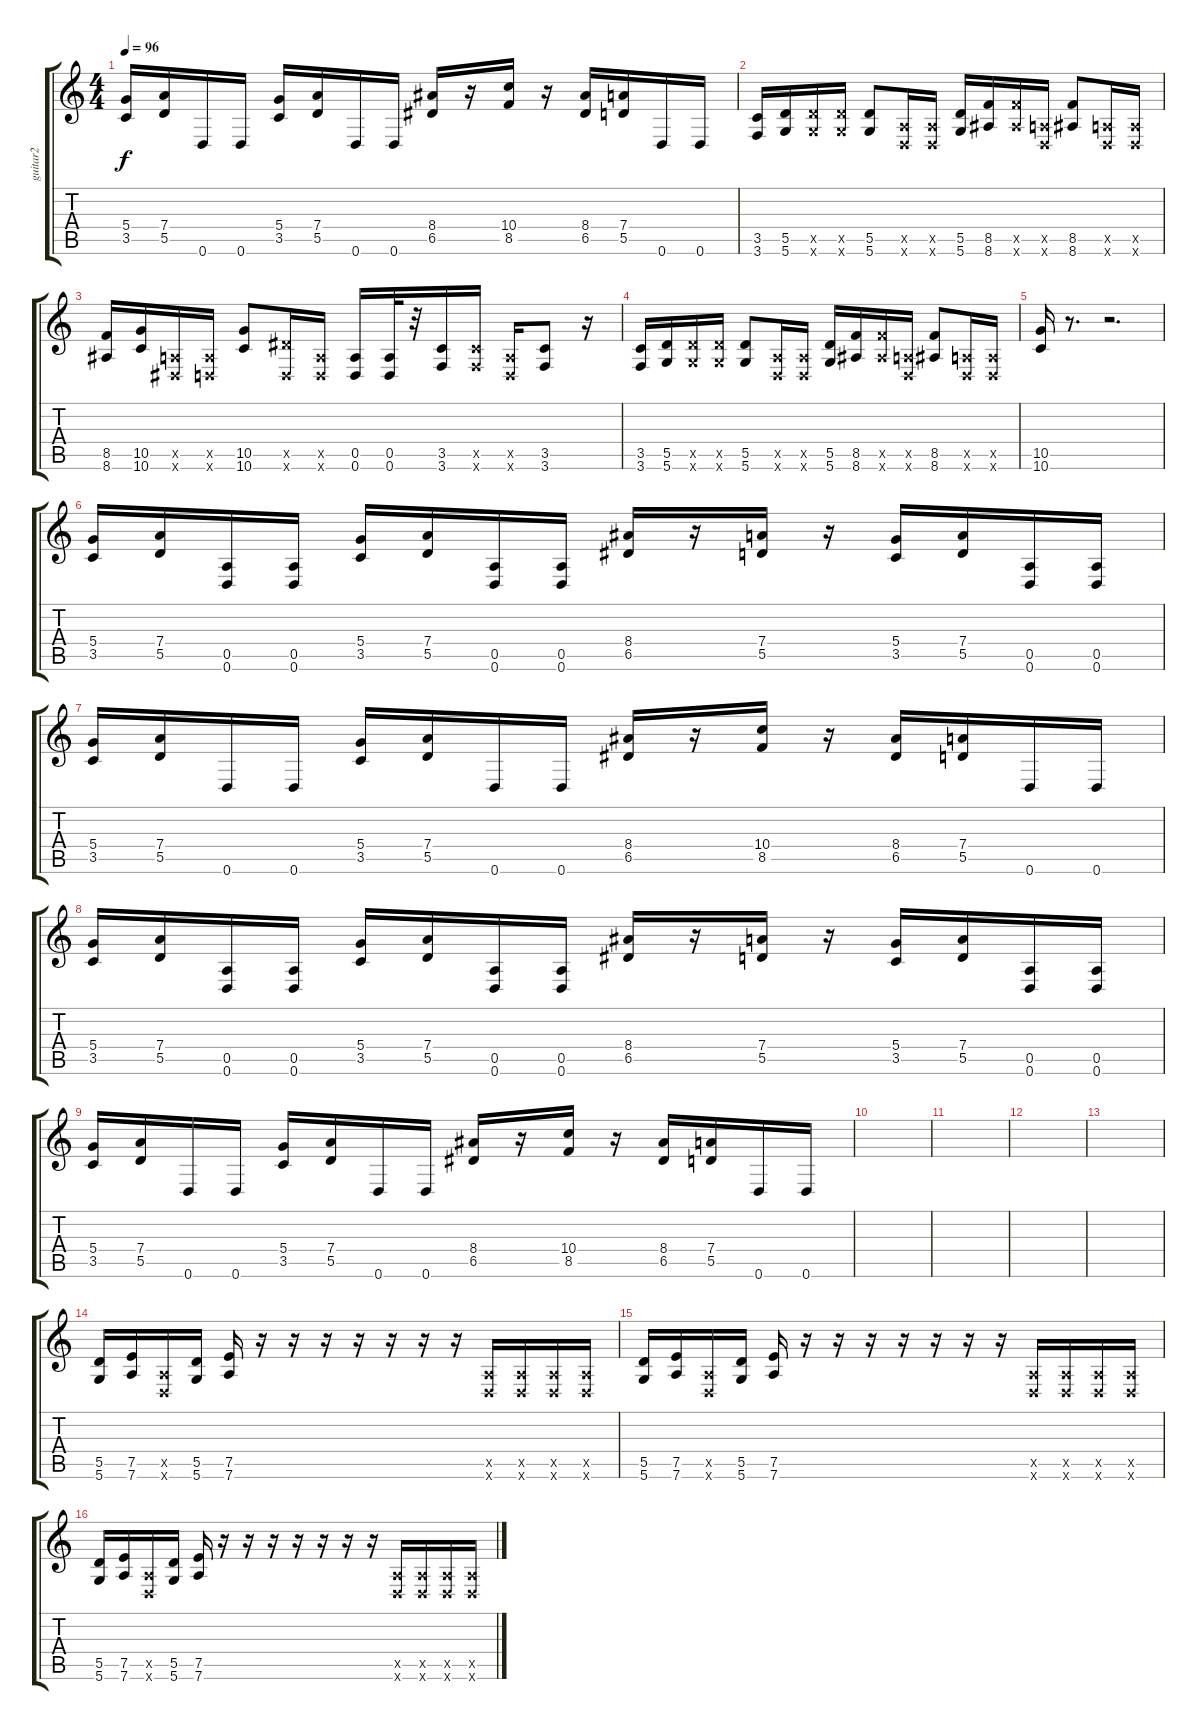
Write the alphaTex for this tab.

\track ("guitar2" "guitar2") {instrument distortionguitar}
\staff {score tabs}
\tuning (E4 B3 G3 D3 A2 D2) {hide}
\ts (4 4)
\tempo 96
\clef g2
\ks c
(5.4 3.5).16{dy f} (7.4 5.5).16 0.6.16 0.6.16 (5.4 3.5).16 (7.4 5.5).16 0.6.16 0.6.16 (8.4 6.5).16 r.16 (10.4 8.5).16 r.16 (8.4 6.5).16 (7.4 5.5).16 0.6.16 0.6.16 |
(3.5 3.6).16 (5.5 5.6).16 (5.5{x} 5.6{x}).16 (5.5{x} 5.6{x}).16 (5.5 5.6).8 (0.5{x} 0.6{x}).16 (0.5{x} 0.6{x}).16 (5.5 5.6).16 (8.5 8.6).16 (8.5{x} 8.6{x}).16 (0.5{x} 0.6{x}).16 (8.5 8.6).8 (0.5{x} 0.6{x}).16 (0.5{x} 0.6{x}).16 |
(8.5 8.6).16 (10.5 10.6).16 (0.5{x} 1.6{x}).16 (0.5{x} 0.6{x}).16 (10.5 10.6).8 (6.5{x} 0.6{x}).16 (0.5{x} 0.6{x}).16 (0.5 0.6).16 (0.5 0.6).32 r.32 (3.5 3.6).16 (3.5{x} 3.6{x}).16 (0.5{x} 0.6{x}).16 (3.5 3.6).8 r.16 |
(3.5 3.6).16 (5.5 5.6).16 (5.5{x} 5.6{x}).16 (5.5{x} 5.6{x}).16 (5.5 5.6).8 (0.5{x} 0.6{x}).16 (0.5{x} 0.6{x}).16 (5.5 5.6).16 (8.5 8.6).16 (8.5{x} 8.6{x}).16 (0.5{x} 0.6{x}).16 (8.5 8.6).8 (0.5{x} 0.6{x}).16 (0.5{x} 0.6{x}).16 |
(10.5 10.6).16 r.8{d} r.2{d} |
(5.4 3.5).16 (7.4 5.5).16 (0.5 0.6).16 (0.5 0.6).16 (5.4 3.5).16 (7.4 5.5).16 (0.5 0.6).16 (0.5 0.6).16 (8.4 6.5).16 r.16 (7.4 5.5).16 r.16 (5.4 3.5).16 (7.4 5.5).16 (0.5 0.6).16 (0.5 0.6).16 |
(5.4 3.5).16 (7.4 5.5).16 0.6.16 0.6.16 (5.4 3.5).16 (7.4 5.5).16 0.6.16 0.6.16 (8.4 6.5).16 r.16 (10.4 8.5).16 r.16 (8.4 6.5).16 (7.4 5.5).16 0.6.16 0.6.16 |
(5.4 3.5).16 (7.4 5.5).16 (0.5 0.6).16 (0.5 0.6).16 (5.4 3.5).16 (7.4 5.5).16 (0.5 0.6).16 (0.5 0.6).16 (8.4 6.5).16 r.16 (7.4 5.5).16 r.16 (5.4 3.5).16 (7.4 5.5).16 (0.5 0.6).16 (0.5 0.6).16 |
(5.4 3.5).16 (7.4 5.5).16 0.6.16 0.6.16 (5.4 3.5).16 (7.4 5.5).16 0.6.16 0.6.16 (8.4 6.5).16 r.16 (10.4 8.5).16 r.16 (8.4 6.5).16 (7.4 5.5).16 0.6.16 0.6.16 |
|
|
|
|
(5.5 5.6).16 (7.5 7.6).16 (0.5{x} 0.6{x}).16 (5.5 5.6).16 (7.5 7.6).16 r.16 r.16 r.16 r.16 r.16 r.16 r.16 (0.5{x} 0.6{x}).16 (0.5{x} 0.6{x}).16 (0.5{x} 0.6{x}).16 (0.5{x} 0.6{x}).16 |
(5.5 5.6).16 (7.5 7.6).16 (0.5{x} 0.6{x}).16 (5.5 5.6).16 (7.5 7.6).16 r.16 r.16 r.16 r.16 r.16 r.16 r.16 (0.5{x} 0.6{x}).16 (0.5{x} 0.6{x}).16 (0.5{x} 0.6{x}).16 (0.5{x} 0.6{x}).16 |
(5.5 5.6).16 (7.5 7.6).16 (0.5{x} 0.6{x}).16 (5.5 5.6).16 (7.5 7.6).16 r.16 r.16 r.16 r.16 r.16 r.16 r.16 (0.5{x} 0.6{x}).16 (0.5{x} 0.6{x}).16 (0.5{x} 0.6{x}).16 (0.5{x} 0.6{x}).16
